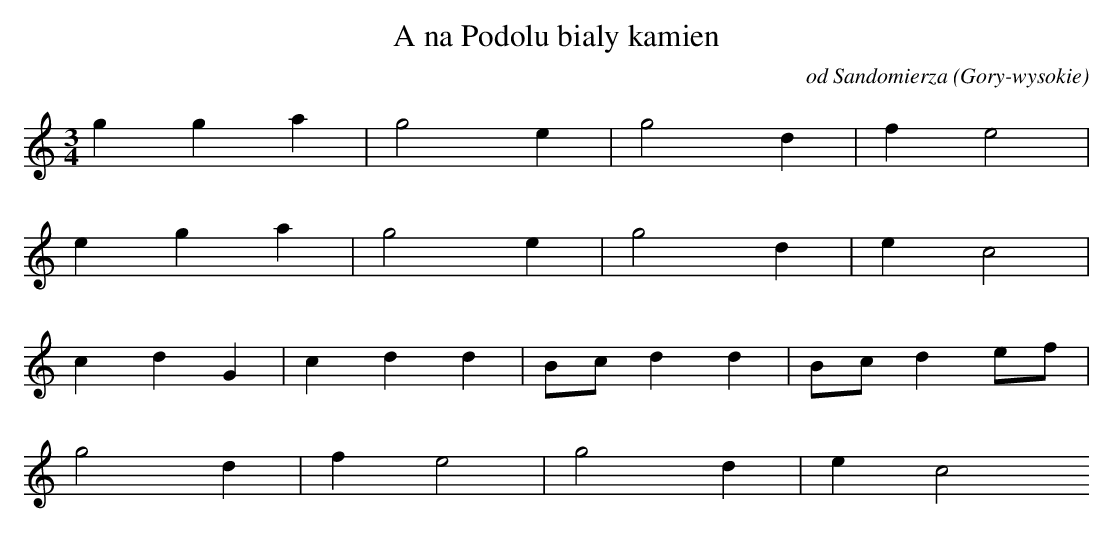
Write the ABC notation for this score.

X:1
T: A na Podolu bialy kamien
O: od Sandomierza (Gory-wysokie)
M: 3/4
L: 1/8
K: C
g2g2a2 | g4e2 | g4d2 | f2e4 |
e2g2a2 | g4e2 | g4d2 | e2c4 |
c2d2G2 | c2d2d2 | Bcd2d2 | Bcd2ef |
g4d2 | f2e4 | g4d2 | e2c4
